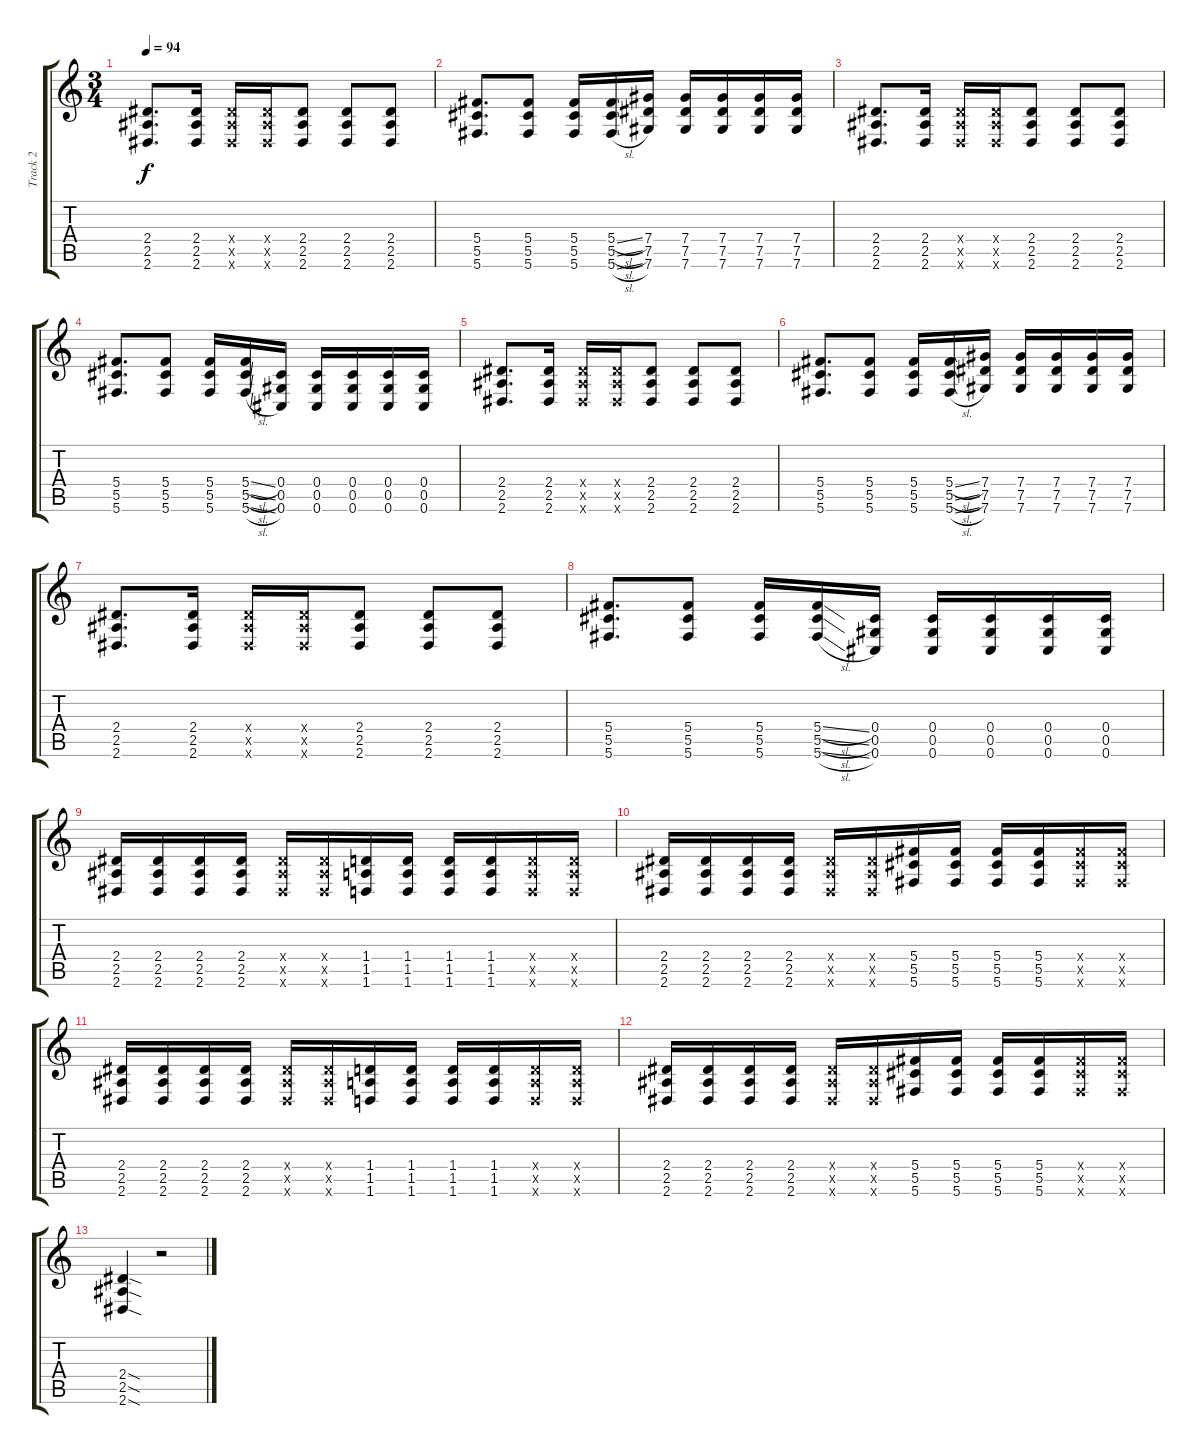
\track ("Track 2" "Track 2") {instrument distortionguitar}
\staff {score tabs}
\tuning (Eb4 Bb3 Gb3 Db3 Ab2 Db2) {hide}
\ts (3 4)
\tempo 94
\clef g2
\ks c
(2.4 2.5 2.6).8{d dy f} (2.4 2.5 2.6).16 (2.4{x} 2.5{x} 2.6{x}).16 (2.4{x} 2.5{x} 2.6{x}).16 (2.4 2.5 2.6).8 (2.4 2.5 2.6).8 (2.4 2.5 2.6).8 |
(5.4 5.5 5.6).8{d} (5.4 5.5 5.6).8 (5.4 5.5 5.6).16 (5.4{sl} 5.5{sl} 5.6{sl}).16 (7.4 7.5 7.6).16 (7.4 7.5 7.6).16 (7.4 7.5 7.6).16 (7.4 7.5 7.6).16 (7.4 7.5 7.6).16 |
(2.4 2.5 2.6).8{d} (2.4 2.5 2.6).16 (2.4{x} 2.5{x} 2.6{x}).16 (2.4{x} 2.5{x} 2.6{x}).16 (2.4 2.5 2.6).8 (2.4 2.5 2.6).8 (2.4 2.5 2.6).8 |
(5.4 5.5 5.6).8{d} (5.4 5.5 5.6).8 (5.4 5.5 5.6).16 (5.4{sl} 5.5{sl} 5.6{sl}).16 (0.4 0.5 0.6).16 (0.4 0.5 0.6).16 (0.4 0.5 0.6).16 (0.4 0.5 0.6).16 (0.4 0.5 0.6).16 |
(2.4 2.5 2.6).8{d} (2.4 2.5 2.6).16 (2.4{x} 2.5{x} 2.6{x}).16 (2.4{x} 2.5{x} 2.6{x}).16 (2.4 2.5 2.6).8 (2.4 2.5 2.6).8 (2.4 2.5 2.6).8 |
(5.4 5.5 5.6).8{d} (5.4 5.5 5.6).8 (5.4 5.5 5.6).16 (5.4{sl} 5.5{sl} 5.6{sl}).16 (7.4 7.5 7.6).16 (7.4 7.5 7.6).16 (7.4 7.5 7.6).16 (7.4 7.5 7.6).16 (7.4 7.5 7.6).16 |
(2.4 2.5 2.6).8{d} (2.4 2.5 2.6).16 (2.4{x} 2.5{x} 2.6{x}).16 (2.4{x} 2.5{x} 2.6{x}).16 (2.4 2.5 2.6).8 (2.4 2.5 2.6).8 (2.4 2.5 2.6).8 |
(5.4 5.5 5.6).8{d} (5.4 5.5 5.6).8 (5.4 5.5 5.6).16 (5.4{sl} 5.5{sl} 5.6{sl}).16 (0.4 0.5 0.6).16 (0.4 0.5 0.6).16 (0.4 0.5 0.6).16 (0.4 0.5 0.6).16 (0.4 0.5 0.6).16 |
(2.4 2.5 2.6).16 (2.4 2.5 2.6).16 (2.4 2.5 2.6).16 (2.4 2.5 2.6).16 (2.4{x} 2.5{x} 2.6{x}).16 (2.4{x} 2.5{x} 2.6{x}).16 (1.4 1.5 1.6).16 (1.4 1.5 1.6).16 (1.4 1.5 1.6).16 (1.4 1.5 1.6).16 (1.4{x} 1.5{x} 1.6{x}).16 (1.4{x} 1.5{x} 1.6{x}).16 |
(2.4 2.5 2.6).16 (2.4 2.5 2.6).16 (2.4 2.5 2.6).16 (2.4 2.5 2.6).16 (2.4{x} 2.5{x} 2.6{x}).16 (2.4{x} 2.5{x} 2.6{x}).16 (5.4 5.5 5.6).16 (5.4 5.5 5.6).16 (5.4 5.5 5.6).16 (5.4 5.5 5.6).16 (5.4{x} 5.5{x} 5.6{x}).16 (5.4{x} 5.5{x} 5.6{x}).16 |
(2.4 2.5 2.6).16 (2.4 2.5 2.6).16 (2.4 2.5 2.6).16 (2.4 2.5 2.6).16 (2.4{x} 2.5{x} 2.6{x}).16 (2.4{x} 2.5{x} 2.6{x}).16 (1.4 1.5 1.6).16 (1.4 1.5 1.6).16 (1.4 1.5 1.6).16 (1.4 1.5 1.6).16 (1.4{x} 1.5{x} 1.6{x}).16 (1.4{x} 1.5{x} 1.6{x}).16 |
(2.4 2.5 2.6).16 (2.4 2.5 2.6).16 (2.4 2.5 2.6).16 (2.4 2.5 2.6).16 (2.4{x} 2.5{x} 2.6{x}).16 (2.4{x} 2.5{x} 2.6{x}).16 (5.4 5.5 5.6).16 (5.4 5.5 5.6).16 (5.4 5.5 5.6).16 (5.4 5.5 5.6).16 (5.4{x} 5.5{x} 5.6{x}).16 (5.4{x} 5.5{x} 5.6{x}).16 |
(2.4{sod} 2.5{sod} 2.6{sod}).4 r.2
